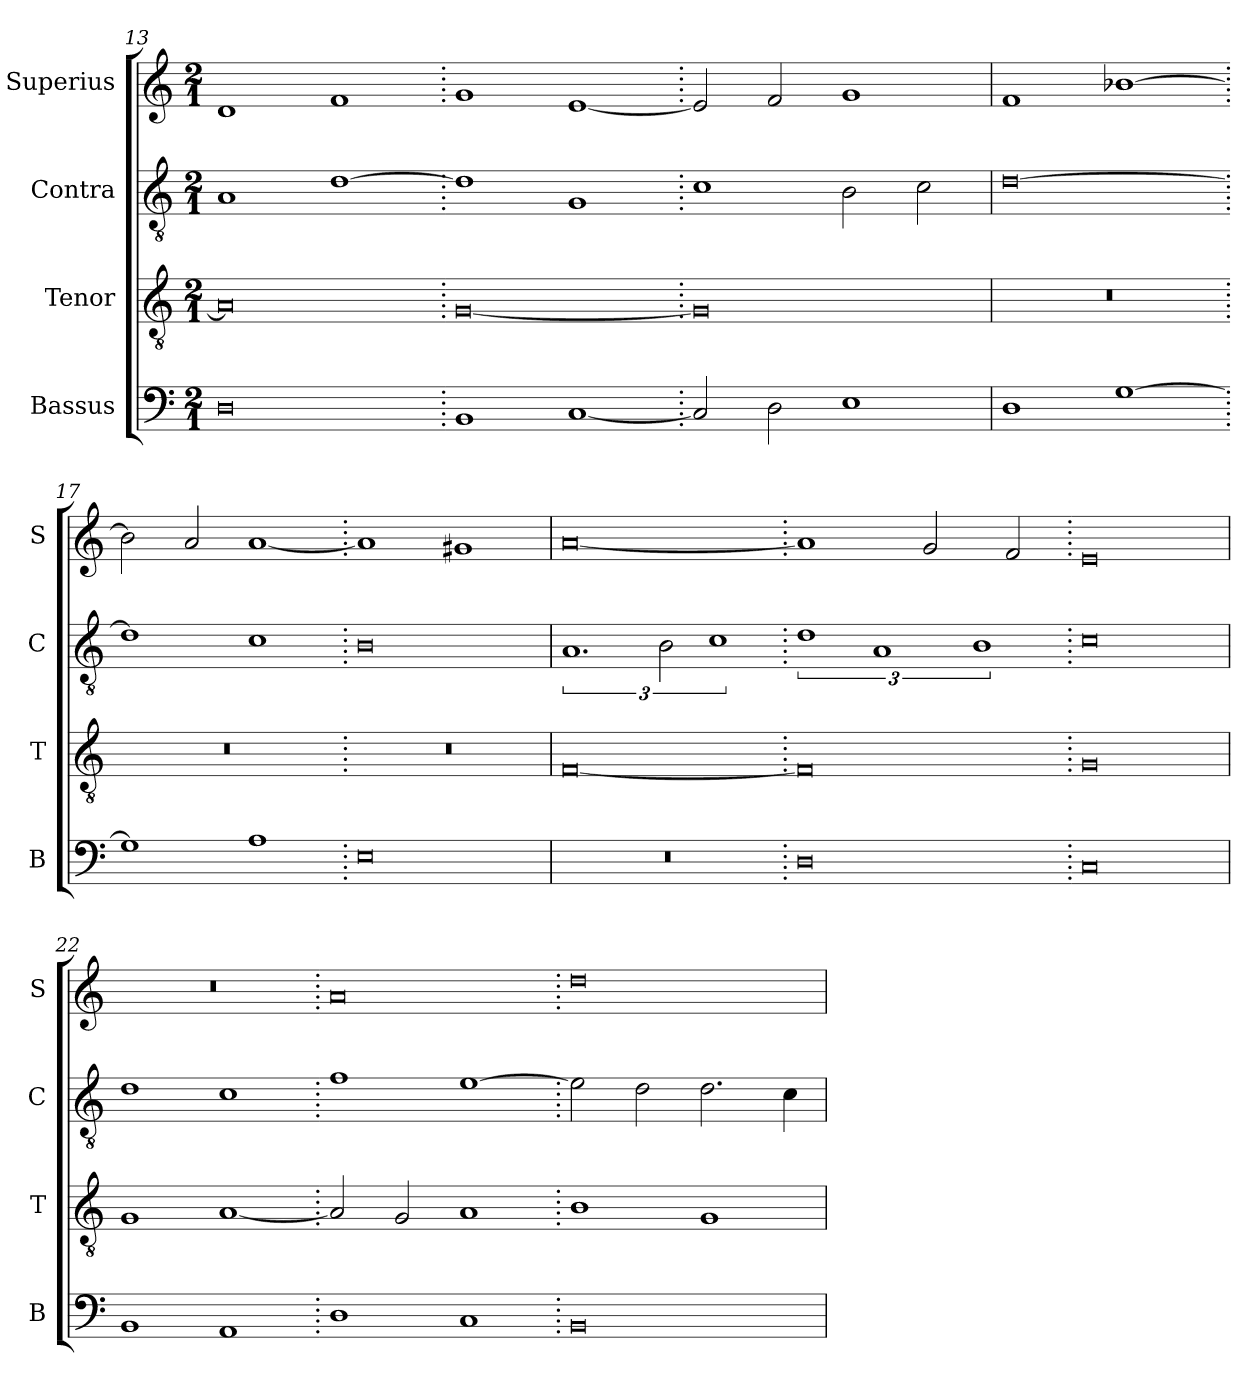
**kern	**kern	**kern	**kern
*part4	*part3	*part2	*part1
*staff4	*staff3	*staff2	*staff1
*I"Bassus	*I"Tenor	*I"Contra	*I"Superius
*I'B	*I'T	*I'C	*I'S
*clefF4	*clefGv2	*clefGv2	*clefG2
*k[]	*k[]	*k[]	*k[]
*M2/1	*M2/1	*M2/1	*M2/1
=13	=13	=13	=13
0D	0A]	1A	1d
.	.	[1d	1f
=14.	=14.	=14.	=14.
1BB	[0G	1d]	1g
[1C	.	1G	[1e
=15.	=15.	=15.	=15.
2C/]	0G]	1c	2e/]
2D\	.	.	2f/
1E	.	2B\	1g
.	.	2c\	.
=16	=16	=16	=16
1D	0r	[0d	1f
[1G	.	.	[1b-X
=17.	=17.	=17.	=17.
1G]	0r	1d]	2b-\]
.	.	.	2a/
1A	.	1c	[1a
=18.	=18.	=18.	=18.
0E	0r	0B	1a]
.	.	.	1g#X
=19	=19	=19	=19
0r	[0F	3%2.A	[0a
.	.	3B\	.
.	.	3%2c	.
=20.	=20.	=20.	=20.
0D	0F]	3%2d	1a]
.	.	3%2A	.
.	.	.	2g/
.	.	3%2B	.
.	.	.	2f/
=21.	=21.	=21.	=21.
0C	0G	0c	0e
=22	=22	=22	=22
1BB	1G	1d	0r
1AA	[1A	1c	.
=23.	=23.	=23.	=23.
1D	2A/]	1f	0a
.	2G/	.	.
1C	1A	[1e	.
=24.	=24.	=24.	=24.
0BB	1B	2e\]	0dd
.	.	2d\	.
.	1G	2.d\	.
.	.	4c\	.
=	=	=	=
*-	*-	*-	*-
